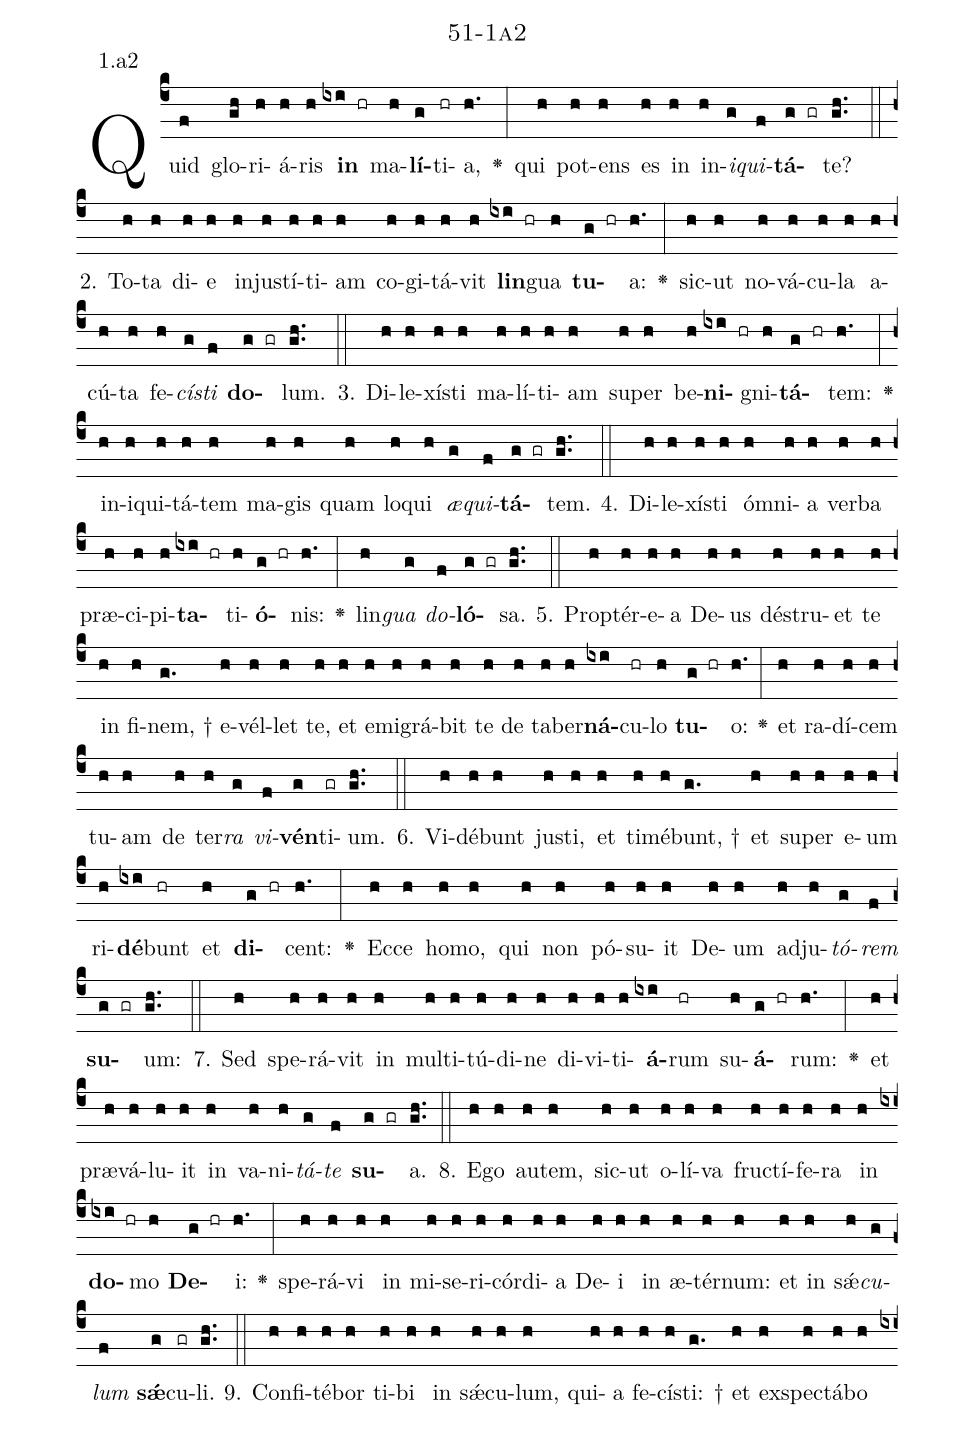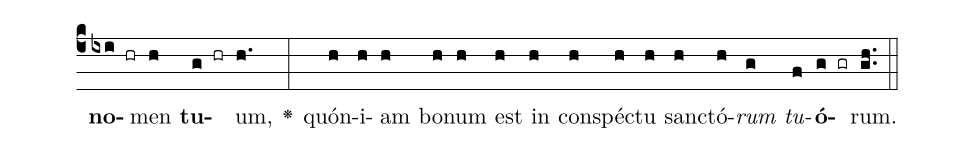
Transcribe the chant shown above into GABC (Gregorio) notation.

name: 51-1a2;
annotation: 1.a2;
%%
(c4)Quid(f) glo(gh)ri(h)á(h)ris(h) <b>in</b>(ixi hr) ma(h)<b>lí</b>(g)ti(hr)a,(h.) <v>\greheightstar</v>(:) qui(h) pot(h)ens(h) es(h) in(h) in(h)<i>i</i>(g)<i>qui</i>(f)<b>tá</b>(g gr)te?(gh..) (::)
2. To(h)ta(h) di(h)e(h) in(h)jus(h)tí(h)ti(h)am(h) co(h)gi(h)tá(h)vit(h) <b>lin</b>(ixi hr)gua(h) <b>tu</b>(g hr)a:(h.) <v>\greheightstar</v>(:) sic(h)ut(h) no(h)vá(h)cu(h)la(h) a(h)cú(h)ta(h) fe(h)<i>cís</i>(g)<i>ti</i>(f) <b>do</b>(g gr)lum.(gh..) (::)
3. Di(h)le(h)xís(h)ti(h) ma(h)lí(h)ti(h)am(h) su(h)per(h) be(h)<b>ni</b>(ixi hr)gni(h)<b>tá</b>(g hr)tem:(h.) <v>\greheightstar</v>(:) in(h)i(h)qui(h)tá(h)tem(h) ma(h)gis(h) quam(h) lo(h)qui(h) <i>æ</i>(g)<i>qui</i>(f)<b>tá</b>(g gr)tem.(gh..) (::)
4. Di(h)le(h)xís(h)ti(h) óm(h)ni(h)a(h) ver(h)ba(h) præ(h)ci(h)pi(h)<b>ta</b>(ixi hr)ti(h)<b>ó</b>(g hr)nis:(h.) <v>\greheightstar</v>(:) lin(h)<i>gua</i>(g) <i>do</i>(f)<b>ló</b>(g gr)sa.(gh..) (::)
5. Prop(h)tér(h)e(h)a(h) De(h)us(h) dé(h)stru(h)et(h) te(h) in(h) fi(h)nem, †(g.) e(h)vél(h)let(h) te,(h) et(h) e(h)mi(h)grá(h)bit(h) te(h) de(h) ta(h)ber(h)<b>ná</b>(ixi)cu(hr)lo(h) <b>tu</b>(g hr)o:(h.) <v>\greheightstar</v>(:) et(h) ra(h)dí(h)cem(h) tu(h)am(h) de(h) ter(h)<i>ra</i>(g) <i>vi</i>(f)<b>vén</b>(g)ti(gr)um.(gh..) (::)
6. Vi(h)dé(h)bunt(h) jus(h)ti,(h) et(h) ti(h)mé(h)bunt, †(g.) et(h) su(h)per(h) e(h)um(h) ri(h)<b>dé</b>(ixi)bunt(hr) et(h) <b>di</b>(g hr)cent:(h.) <v>\greheightstar</v>(:) Ec(h)ce(h) ho(h)mo,(h) qui(h) non(h) pó(h)su(h)it(h) De(h)um(h) ad(h)ju(h)<i>tó</i>(g)<i>rem</i>(f) <b>su</b>(g gr)um:(gh..) (::)
7. Sed(h) spe(h)rá(h)vit(h) in(h) mul(h)ti(h)tú(h)di(h)ne(h) di(h)vi(h)ti(h)<b>á</b>(ixi)rum(hr) su(h)<b>á</b>(g hr)rum:(h.) <v>\greheightstar</v>(:) et(h) præ(h)vá(h)lu(h)it(h) in(h) va(h)ni(h)<i>tá</i>(g)<i>te</i>(f) <b>su</b>(g gr)a.(gh..) (::)
8. E(h)go(h) au(h)tem,(h) sic(h)ut(h) o(h)lí(h)va(h) fruc(h)tí(h)fe(h)ra(h) in(h) <b>do</b>(ixi hr)mo(h) <b>De</b>(g hr)i:(h.) <v>\greheightstar</v>(:) spe(h)rá(h)vi(h) in(h) mi(h)se(h)ri(h)cór(h)di(h)a(h) De(h)i(h) in(h) æ(h)tér(h)num:(h) et(h) in(h) sǽ(h)<i>cu</i>(g)<i>lum</i>(f) <b>sǽ</b>(g)cu(gr)li.(gh..) (::)
9. Con(h)fi(h)té(h)bor(h) ti(h)bi(h) in(h) sǽ(h)cu(h)lum,(h) qui(h)a(h) fe(h)cís(h)ti: †(g.) et(h) ex(h)spec(h)tá(h)bo(h) <b>no</b>(ixi hr)men(h) <b>tu</b>(g hr)um,(h.) <v>\greheightstar</v>(:) quón(h)i(h)am(h) bo(h)num(h) est(h) in(h) con(h)spéc(h)tu(h) sanc(h)tó(h)<i>rum</i>(g) <i>tu</i>(f)<b>ó</b>(g gr)rum.(gh..) (::)
